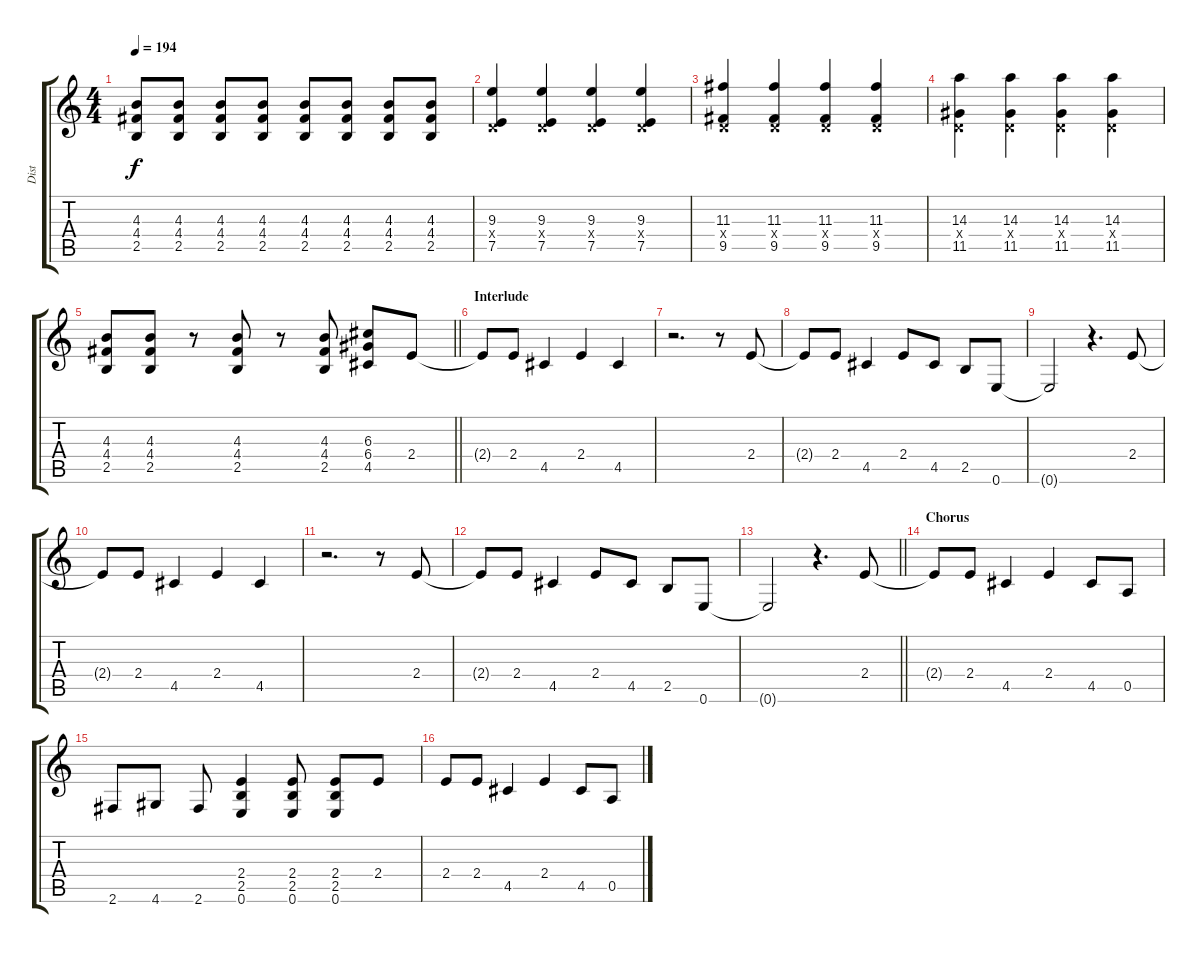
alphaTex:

\track ("Dist" "Dist") {solo instrument electricguitarclean}
\staff {score tabs}
\tuning (E4 B3 G3 D3 A2 E2) {hide}
\ts (4 4)
\tempo 194
\clef g2
\ks c
(4.3 4.4 2.5).8{dy f} (4.3 4.4 2.5).8 (4.3 4.4 2.5).8 (4.3 4.4 2.5).8 (4.3 4.4 2.5).8 (4.3 4.4 2.5).8 (4.3 4.4 2.5).8 (4.3 4.4 2.5).8 |
(9.3 0.4{x} 7.5).4 (9.3 0.4{x} 7.5).4 (9.3 0.4{x} 7.5).4 (9.3 0.4{x} 7.5).4 |
(11.3 0.4{x} 9.5).4 (11.3 0.4{x} 9.5).4 (11.3 0.4{x} 9.5).4 (11.3 0.4{x} 9.5).4 |
(14.3 0.4{x} 11.5).4 (14.3 0.4{x} 11.5).4 (14.3 0.4{x} 11.5).4 (14.3 0.4{x} 11.5).4 |
\barLineRight lightlight
(4.3 4.4 2.5).8 (4.3 4.4 2.5).8 r.8 (4.3 4.4 2.5).8 r.8 (4.3 4.4 2.5).8 (6.3 6.4 4.5).8 2.4.8 |
\section ("" "Interlude")
2.4{t}.8 2.4.8 4.5.4 2.4.4 4.5.4 |
r.2{d} r.8 2.4.8 |
2.4{t}.8 2.4.8 4.5.4 2.4.8 4.5.8 2.5.8 0.6.8 |
0.6{t}.2 r.4{d} 2.4.8 |
2.4{t}.8 2.4.8 4.5.4 2.4.4 4.5.4 |
r.2{d} r.8 2.4.8 |
2.4{t}.8 2.4.8 4.5.4 2.4.8 4.5.8 2.5.8 0.6.8 |
\barLineRight lightlight
0.6{t}.2 r.4{d} 2.4.8 |
\section ("" "Chorus")
2.4{t}.8 2.4.8 4.5.4 2.4.4 4.5.8 0.5.8 |
2.6.8 4.6.8 2.6.8 (2.4 2.5 0.6).4 (2.4 2.5 0.6).8 (2.4 2.5 0.6).8 2.4.8 |
2.4.8 2.4.8 4.5.4 2.4.4 4.5.8 0.5.8
